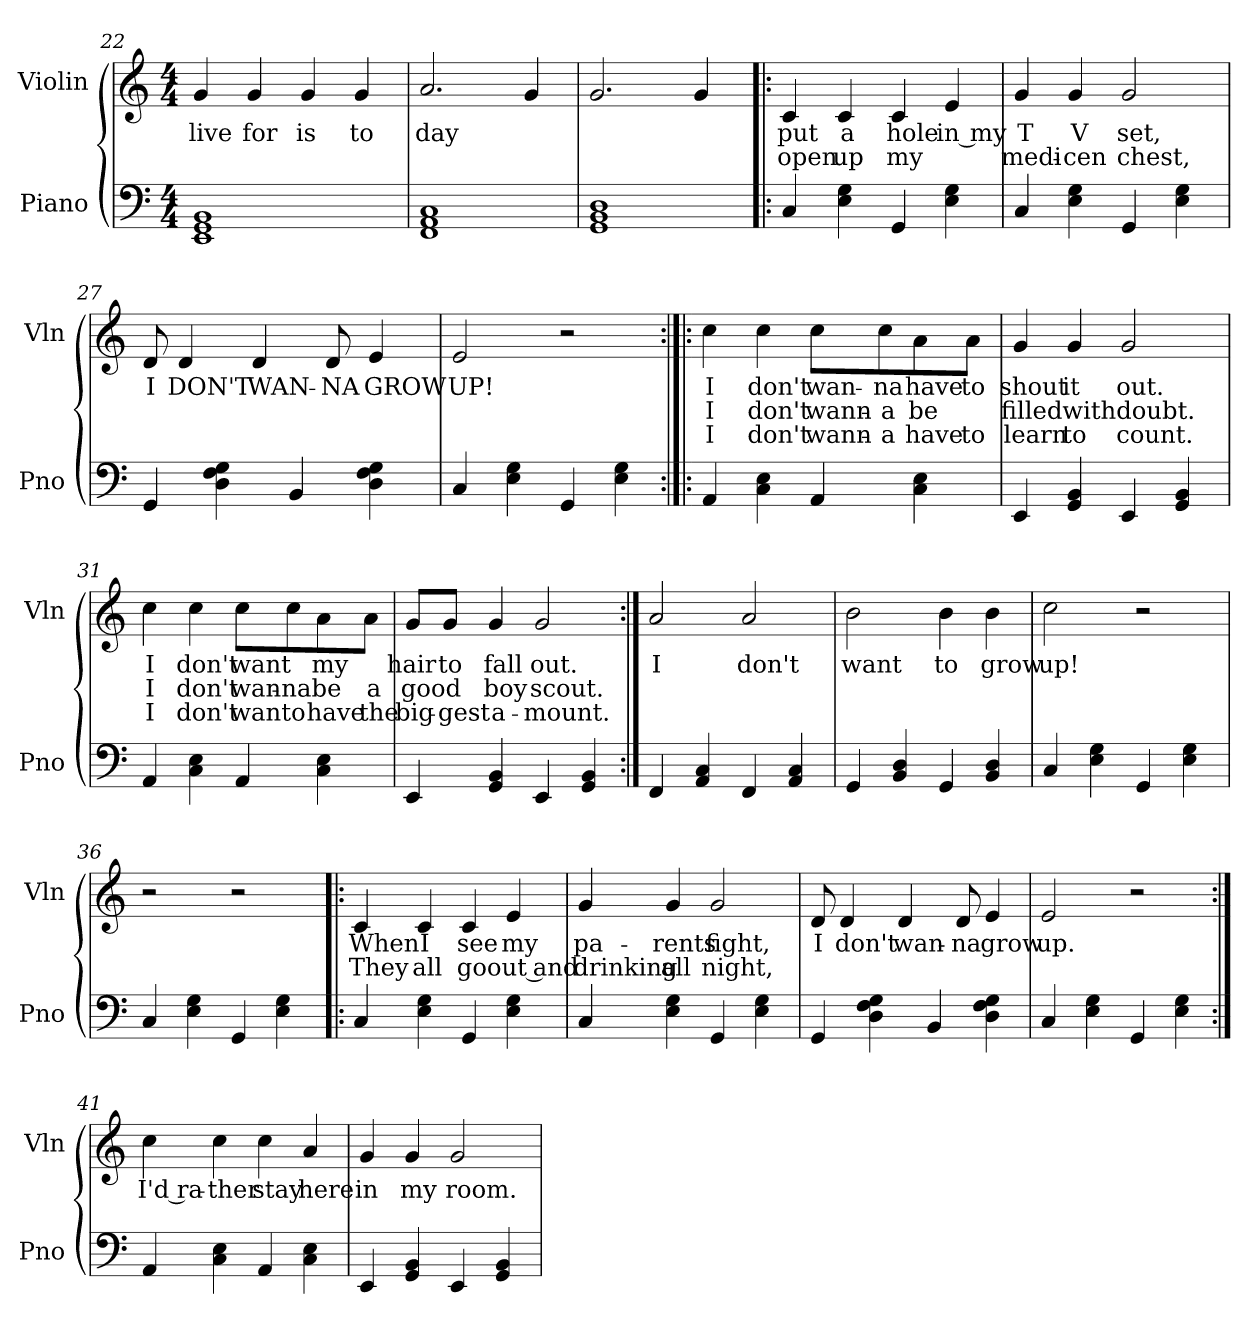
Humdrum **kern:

**kern	**kern	**text	**text	**text
*part2	*part1	*part1	*part1	*part1
*staff2	*staff1	*staff1	*staff1	*staff1
*I"Piano	*I"Violin	*	*	*
*I'Pno	*I'Vln	*	*	*
*clefF4	*clefG2	*	*	*
*k[]	*k[]	*	*	*
*M4/4	*M4/4	*	*	*
=22	=22	=22	=22	=22
!	!	!LO:LY:b	!	!
1EE 1GG 1BB	4g/	live	.	.
!	!	!LO:LY:b	!	!
.	4g/	for	.	.
!	!	!LO:LY:b	!	!
.	4g/	is	.	.
!	!	!LO:LY:b	!	!
.	4g/	to	.	.
=23	=23	=23	=23	=23
!	!	!LO:LY:b	!	!
1FF 1AA 1C	2.a/	day	.	.
.	4g/	.	.	.
=24	=24	=24	=24	=24
1GG 1BB 1D	2.g/	.	.	.
.	4g/	.	.	.
!!LO:LB:g=z
=25!|:	=25!|:	=25!|:	=25!|:	=25!|:
!	!	!LO:LY:b	!LO:LY:b	!
4C/	4c/	put	open	.
!	!	!LO:LY:b	!LO:LY:b	!
4E\ 4G\	4c/	a	up	.
!	!	!LO:LY:b	!LO:LY:b	!
4GG/	4c/	hole	my	.
!	!	!LO:LY:b	!	!
4E\ 4G\	4e/	in my	.	.
=26	=26	=26	=26	=26
!	!	!LO:LY:b	!LO:LY:b	!
4C/	4g/	T	medi-	.
!	!	!LO:LY:b	!LO:LY:b	!
4E\ 4G\	4g/	V	-cen	.
!	!	!LO:LY:b	!LO:LY:b	!
4GG/	2g/	set,	chest,	.
4E\ 4G\	.	.	.	.
=27	=27	=27	=27	=27
!	!	!LO:LY:b	!	!
4GG/	8d/	I	.	.
!	!	!LO:LY:b	!	!
.	4d/	DON'T	.	.
4D\ 4F\ 4G\	.	.	.	.
!	!	!LO:LY:b	!	!
.	4d/	WAN-	.	.
4BB/	.	.	.	.
!	!	!LO:LY:b	!	!
.	8d/	-NA	.	.
!	!	!LO:LY:b	!	!
4D\ 4F\ 4G\	4e/	GROW	.	.
=28	=28	=28	=28	=28
!	!	!LO:LY:b	!	!
4C/	2e/	UP!	.	.
4E\ 4G\	.	.	.	.
4GG/	2r	.	.	.
4E\ 4G\	.	.	.	.
!!LO:PB:g=z
=29:|!|:	=29:|!|:	=29:|!|:	=29:|!|:	=29:|!|:
!	!	!LO:LY:b	!LO:LY:b	!LO:LY:b
4AA/	4cc\	I	I	I
!	!	!LO:LY:b	!LO:LY:b	!LO:LY:b
4C\ 4E\	4cc\	don't	don't	don't
!	!	!LO:LY:b	!LO:LY:b	!LO:LY:b
4AA/	8cc\L	wan-	wann-	wann-
!	!	!LO:LY:b	!LO:LY:b	!LO:LY:b
.	8cc\	-na	-a	-a
!	!	!LO:LY:b	!LO:LY:b	!LO:LY:b
4C\ 4E\	8a\	have	be	have
!	!	!LO:LY:b	!	!LO:LY:b
.	8a\J	to	.	to
=30	=30	=30	=30	=30
!	!	!LO:LY:b	!LO:LY:b	!LO:LY:b
4EE/	4g/	shout	filled	learn
!	!	!LO:LY:b	!LO:LY:b	!LO:LY:b
4GG/ 4BB/	4g/	it	with	to
!	!	!LO:LY:b	!LO:LY:b	!LO:LY:b
4EE/	2g/	out.	doubt.	count.
4GG/ 4BB/	.	.	.	.
=31	=31	=31	=31	=31
!	!	!LO:LY:b	!LO:LY:b	!LO:LY:b
4AA/	4cc\	I	I	I
!	!	!LO:LY:b	!LO:LY:b	!LO:LY:b
4C\ 4E\	4cc\	don't	don't	don't
!	!	!LO:LY:b	!LO:LY:b	!LO:LY:b
4AA/	8cc\L	want	wan-	wan
!	!	!	!LO:LY:b	!LO:LY:b
.	8cc\	.	-na	to
!	!	!LO:LY:b	!LO:LY:b	!LO:LY:b
4C\ 4E\	8a\	my	be	have
!	!	!	!LO:LY:b	!LO:LY:b
.	8a\J	.	a	the
=32	=32	=32	=32	=32
!	!	!LO:LY:b	!LO:LY:b	!LO:LY:b
4EE/	8g/L	hair	good	big-
!	!	!LO:LY:b	!	!LO:LY:b
.	8g/J	to	.	-gest
!	!	!LO:LY:b	!LO:LY:b	!LO:LY:b
4GG/ 4BB/	4g/	fall	boy	a-
!	!	!LO:LY:b	!LO:LY:b	!LO:LY:b
4EE/	2g/	out.	scout.	-mount.
4GG/ 4BB/	.	.	.	.
!!LO:LB:g=z
=33:|!	=33:|!	=33:|!	=33:|!	=33:|!
!	!	!LO:LY:b	!	!
4FF/	2a/	I	.	.
4AA/ 4C/	.	.	.	.
!	!	!LO:LY:b	!	!
4FF/	2a/	don't	.	.
4AA/ 4C/	.	.	.	.
=34	=34	=34	=34	=34
!	!	!LO:LY:b	!	!
4GG/	2b\	want	.	.
4BB/ 4D/	.	.	.	.
!	!	!LO:LY:b	!	!
4GG/	4b\	to	.	.
!	!	!LO:LY:b	!	!
4BB/ 4D/	4b\	grow	.	.
=35	=35	=35	=35	=35
!	!	!LO:LY:b	!	!
4C/	2cc\	up!	.	.
4E\ 4G\	.	.	.	.
4GG/	2r	.	.	.
4E\ 4G\	.	.	.	.
=36	=36	=36	=36	=36
4C/	2r	.	.	.
4E\ 4G\	.	.	.	.
4GG/	2r	.	.	.
4E\ 4G\	.	.	.	.
!!LO:LB:g=z
=37!|:	=37!|:	=37!|:	=37!|:	=37!|:
!	!	!LO:LY:b	!LO:LY:b	!
4C/	4c/	When	They	.
!	!	!LO:LY:b	!LO:LY:b	!
4E\ 4G\	4c/	I	all	.
!	!	!LO:LY:b	!LO:LY:b	!
4GG/	4c/	see	go	.
!	!	!LO:LY:b	!LO:LY:b	!
4E\ 4G\	4e/	my	out and	.
=38	=38	=38	=38	=38
!	!	!LO:LY:b	!LO:LY:b	!
4C/	4g/	pa-	drinking	.
!	!	!LO:LY:b	!LO:LY:b	!
4E\ 4G\	4g/	-rents	all	.
!	!	!LO:LY:b	!LO:LY:b	!
4GG/	2g/	fight,	night,	.
4E\ 4G\	.	.	.	.
=39	=39	=39	=39	=39
!	!	!LO:LY:b	!	!
4GG/	8d/	I	.	.
!	!	!LO:LY:b	!	!
.	4d/	don't	.	.
4D\ 4F\ 4G\	.	.	.	.
!	!	!LO:LY:b	!	!
.	4d/	wan-	.	.
4BB/	.	.	.	.
!	!	!LO:LY:b	!	!
.	8d/	-na	.	.
!	!	!LO:LY:b	!	!
4D\ 4F\ 4G\	4e/	grow	.	.
=40	=40	=40	=40	=40
!	!	!LO:LY:b	!	!
4C/	2e/	up.	.	.
4E\ 4G\	.	.	.	.
4GG/	2r	.	.	.
4E\ 4G\	.	.	.	.
!!LO:LB:g=z
=41:|!	=41:|!	=41:|!	=41:|!	=41:|!
!	!	!LO:LY:b	!	!
4AA/	4cc\	I'd ra-	.	.
!	!	!LO:LY:b	!	!
4C\ 4E\	4cc\	-ther	.	.
!	!	!LO:LY:b	!	!
4AA/	4cc\	stay	.	.
!	!	!LO:LY:b	!	!
4C\ 4E\	4a/	here	.	.
=42	=42	=42	=42	=42
!	!	!LO:LY:b	!	!
4EE/	4g/	in	.	.
!	!	!LO:LY:b	!	!
4GG/ 4BB/	4g/	my	.	.
!	!	!LO:LY:b	!	!
4EE/	2g/	room.	.	.
4GG/ 4BB/	.	.	.	.
=	=	=	=	=
*-	*-	*-	*-	*-
